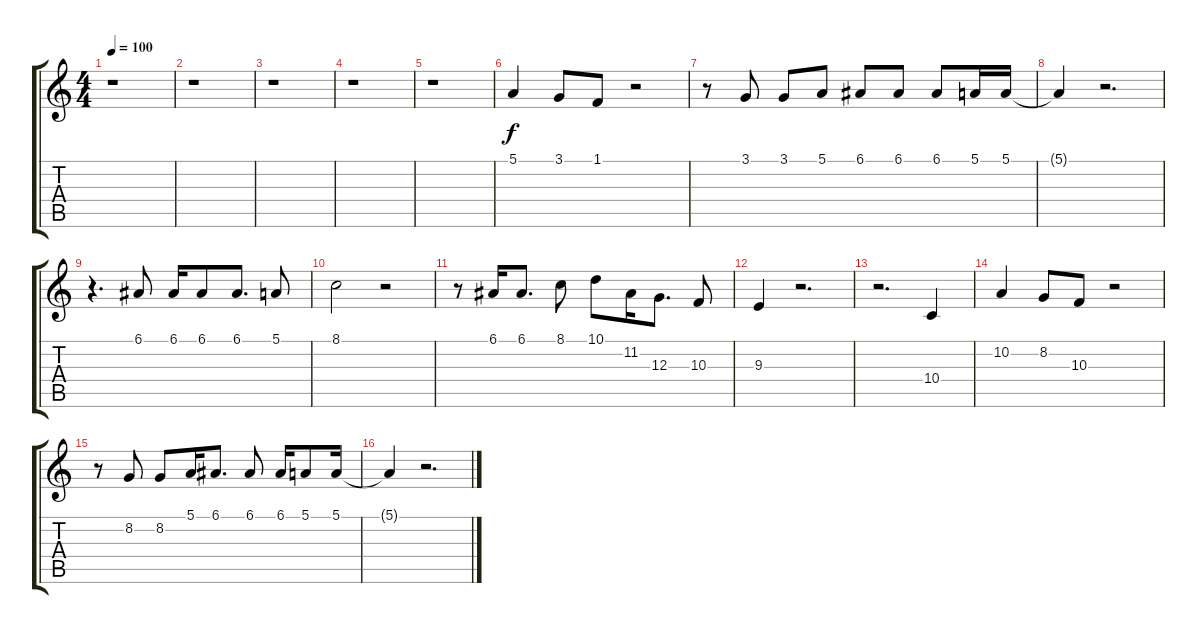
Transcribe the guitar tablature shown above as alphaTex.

\track "" {mute instrument flute}
\staff {score tabs}
\tuning (E4 B3 G3 D3 A2 E2) {hide}
\ts (4 4)
\tempo 100
\clef g2
\ks c
r.1{dy f} |
r.1 |
r.1 |
r.1 |
r.1 |
5.1.4 3.1.8 1.1.8 r.2 |
r.8 3.1.8 3.1.8 5.1.8 6.1.8 6.1.8 6.1.8 5.1.16 5.1.16 |
5.1{t}.4 r.2{d} |
r.4{d} 6.1.8 6.1.16 6.1.8 6.1.8{d} 5.1.8 |
8.1.2 r.2 |
r.8 6.1.16 6.1.8{d} 8.1.8 10.1.8 11.2.16 12.3.8{d} 10.3.8 |
9.3.4 r.2{d} |
r.2{d} 10.4.4 |
10.2.4 8.2.8 10.3.8 r.2 |
r.8 8.2.8 8.2.8 5.1.16 6.1.8{d} 6.1.8 6.1.16 5.1.8 5.1.16 |
5.1{t}.4 r.2{d}
